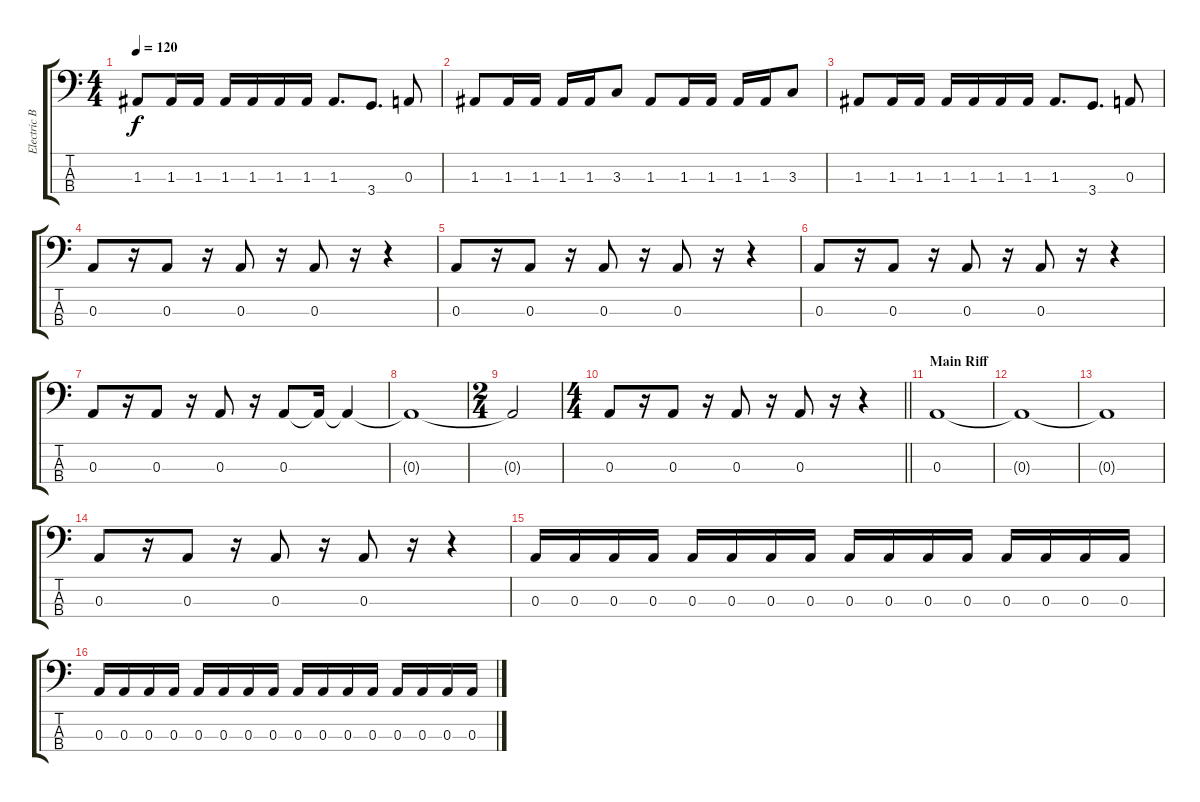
\track ("Electric Bass" "Electric B") {instrument electricbassfinger}
\staff {score tabs}
\tuning (G2 D2 A1 E1) {hide}
\ts (4 4)
\tempo 120
\clef f4
\ks c
1.3.8{dy f} 1.3.16 1.3.16 1.3.16 1.3.16 1.3.16 1.3.16 1.3.8{d} 3.4.8{d} 0.3.8 |
1.3.8 1.3.16 1.3.16 1.3.16 1.3.16 3.3.8 1.3.8 1.3.16 1.3.16 1.3.16 1.3.16 3.3.8 |
1.3.8 1.3.16 1.3.16 1.3.16 1.3.16 1.3.16 1.3.16 1.3.8{d} 3.4.8{d} 0.3.8 |
0.3.8 r.16 0.3.8 r.16 0.3.8 r.16 0.3.8 r.16 r.4 |
0.3.8 r.16 0.3.8 r.16 0.3.8 r.16 0.3.8 r.16 r.4 |
0.3.8 r.16 0.3.8 r.16 0.3.8 r.16 0.3.8 r.16 r.4 |
0.3.8 r.16 0.3.8 r.16 0.3.8 r.16 0.3.8 0.3{t}.16 0.3{t}.4 |
0.3{t}.1 |
\ts (2 4)
0.3{t}.2 |
\ts (4 4)
\barLineRight lightlight
0.3.8 r.16 0.3.8 r.16 0.3.8 r.16 0.3.8 r.16 r.4 |
\section ("" "Main Riff")
0.3.1 |
0.3{t}.1 |
0.3{t}.1 |
0.3.8 r.16 0.3.8 r.16 0.3.8 r.16 0.3.8 r.16 r.4 |
0.3.16 0.3.16 0.3.16 0.3.16 0.3.16 0.3.16 0.3.16 0.3.16 0.3.16 0.3.16 0.3.16 0.3.16 0.3.16 0.3.16 0.3.16 0.3.16 |
0.3.16 0.3.16 0.3.16 0.3.16 0.3.16 0.3.16 0.3.16 0.3.16 0.3.16 0.3.16 0.3.16 0.3.16 0.3.16 0.3.16 0.3.16 0.3.16
